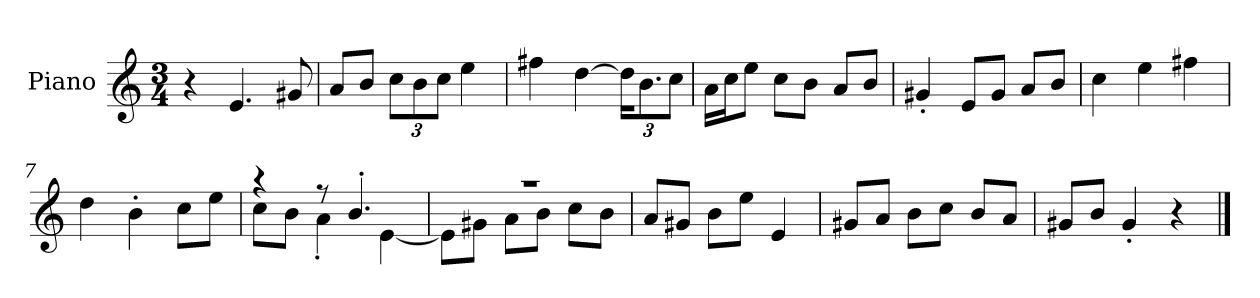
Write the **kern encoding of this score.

**kern
*part1
*staff1
*I"Piano
*I'P-no
*clefG2
*k[]
*M3/4
*MM175
=1
4r
4.e/
8g#X/
=2
8a/L
8b/J
*Xbrackettup
12cc\L
12b\
12cc\J
4ee\
=3
4ff#X\
[4dd\
24dd\KL]
12.b\
12cc\J
=4
16a\LL
16cc\J
8ee\J
8cc\L
8b\J
8a/L
8b/J
=5
4g#X'/
8e/L
8g#/J
8a/L
8b/J
=6
4cc\
4ee\
4ff#X\
=7
4dd\
4b'\
8cc\L
8ee\J
!!LO:LB:g=z
=8
*^
4r	8cc\L
.	8b\J
8r	4a'\
4.b'/	.
.	[4e\
=9	=9
2.r	8e\L]
.	8g#X\J
.	8a\L
.	8b\J
.	8cc\L
.	8b\J
*v	*v
=10
8a/L
8g#X/J
8b\L
8ee\J
4e/
=11
8g#X/L
8a/J
8b\L
8cc\J
8b/L
8a/J
=12
8g#X/L
8b/J
4g#'/
4r
==
*-
